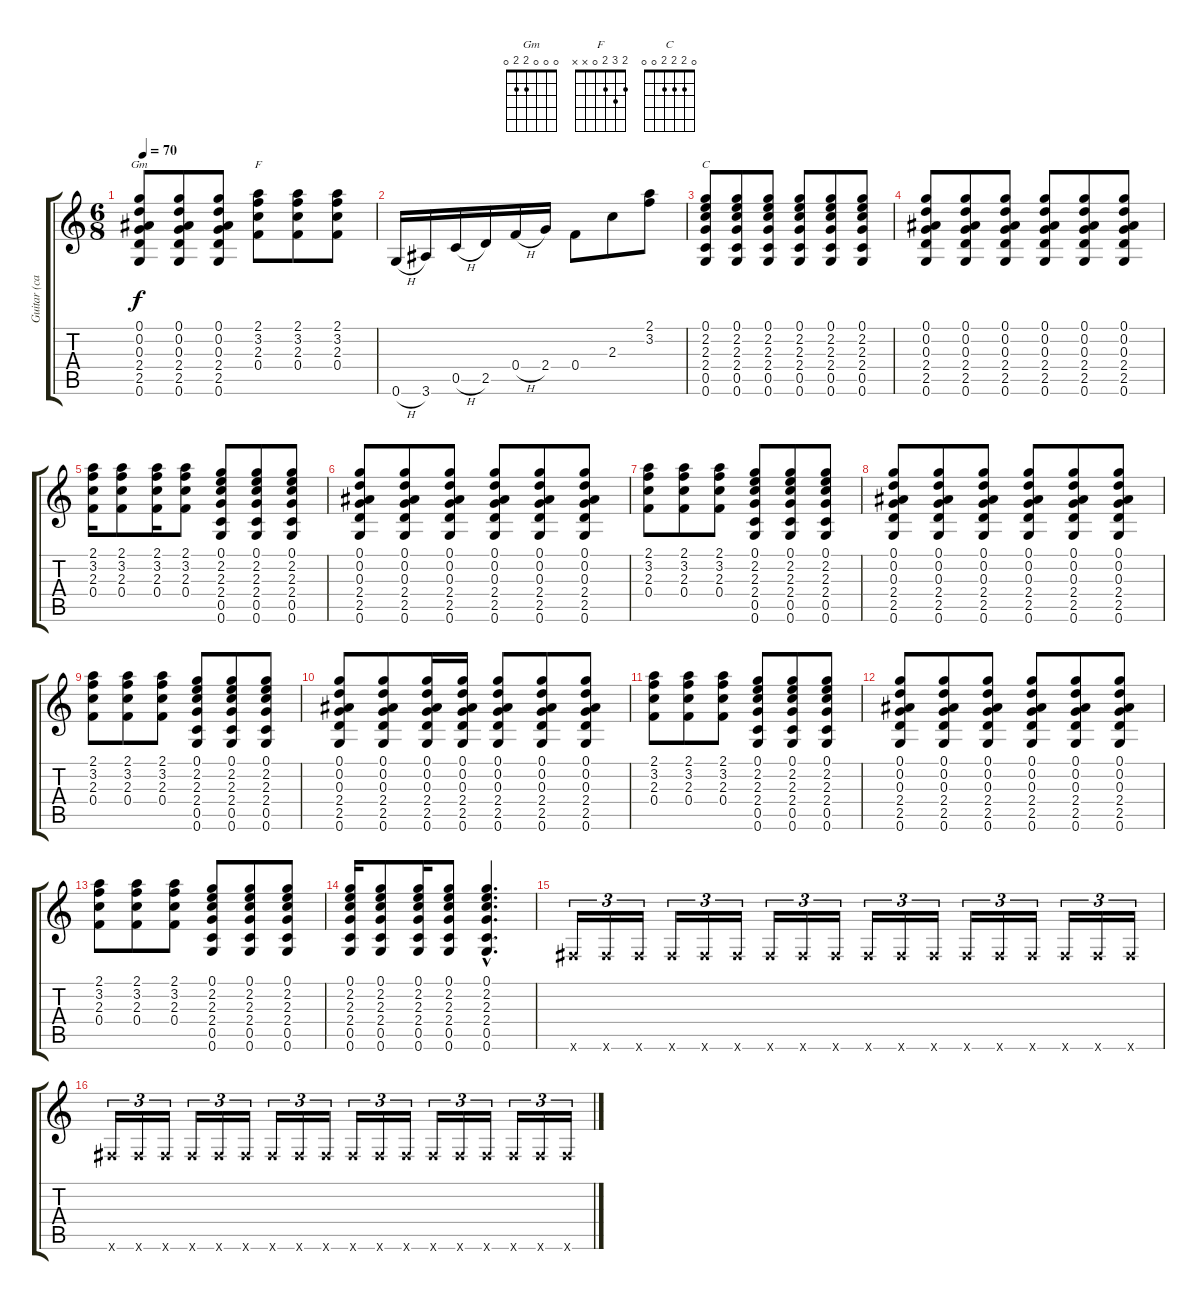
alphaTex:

\track ("Guitar (capo 3)" "Guitar (ca") {instrument acousticguitarsteel}
\staff {score tabs}
\tuning (G4 D4 Bb3 F3 C3 G2) {hide}
\chord ("Gm" 0 0 0 2 2 0)
\chord ("F" 2 3 2 0 x x)
\chord ("C" 0 2 2 2 0 0)
\ts (6 8)
\tempo 70
\clef g2
\ks c
(0.1 0.2 0.3 2.4 2.5 0.6).8{ch "Gm" dy f} (0.1 0.2 0.3 2.4 2.5 0.6).8 (0.1 0.2 0.3 2.4 2.5 0.6).8 (2.1 3.2 2.3 0.4).8{ch "F"} (2.1 3.2 2.3 0.4).8 (2.1 3.2 2.3 0.4).8 |
0.6{h}.16 3.6.16 0.5{h}.16 2.5.16 0.4{h}.16 2.4.16 0.4.8 2.3.8 (2.1 3.2).8 |
(0.1 2.2 2.3 2.4 0.5 0.6).8{ch "C"} (0.1 2.2 2.3 2.4 0.5 0.6).8 (0.1 2.2 2.3 2.4 0.5 0.6).8 (0.1 2.2 2.3 2.4 0.5 0.6).8 (0.1 2.2 2.3 2.4 0.5 0.6).8 (0.1 2.2 2.3 2.4 0.5 0.6).8 |
(0.1 0.2 0.3 2.4 2.5 0.6).8 (0.1 0.2 0.3 2.4 2.5 0.6).8 (0.1 0.2 0.3 2.4 2.5 0.6).8 (0.1 0.2 0.3 2.4 2.5 0.6).8 (0.1 0.2 0.3 2.4 2.5 0.6).8 (0.1 0.2 0.3 2.4 2.5 0.6).8 |
(2.1 3.2 2.3 0.4).16 (2.1 3.2 2.3 0.4).8 (2.1 3.2 2.3 0.4).16 (2.1 3.2 2.3 0.4).8 (0.1 2.2 2.3 2.4 0.5 0.6).8 (0.1 2.2 2.3 2.4 0.5 0.6).8 (0.1 2.2 2.3 2.4 0.5 0.6).8 |
(0.1 0.2 0.3 2.4 2.5 0.6).8 (0.1 0.2 0.3 2.4 2.5 0.6).8 (0.1 0.2 0.3 2.4 2.5 0.6).8 (0.1 0.2 0.3 2.4 2.5 0.6).8 (0.1 0.2 0.3 2.4 2.5 0.6).8 (0.1 0.2 0.3 2.4 2.5 0.6).8 |
(2.1 3.2 2.3 0.4).8 (2.1 3.2 2.3 0.4).8 (2.1 3.2 2.3 0.4).8 (0.1 2.2 2.3 2.4 0.5 0.6).8 (0.1 2.2 2.3 2.4 0.5 0.6).8 (0.1 2.2 2.3 2.4 0.5 0.6).8 |
(0.1 0.2 0.3 2.4 2.5 0.6).8 (0.1 0.2 0.3 2.4 2.5 0.6).8 (0.1 0.2 0.3 2.4 2.5 0.6).8 (0.1 0.2 0.3 2.4 2.5 0.6).8 (0.1 0.2 0.3 2.4 2.5 0.6).8 (0.1 0.2 0.3 2.4 2.5 0.6).8 |
(2.1 3.2 2.3 0.4).8 (2.1 3.2 2.3 0.4).8 (2.1 3.2 2.3 0.4).8 (0.1 2.2 2.3 2.4 0.5 0.6).8 (0.1 2.2 2.3 2.4 0.5 0.6).8 (0.1 2.2 2.3 2.4 0.5 0.6).8 |
(0.1 0.2 0.3 2.4 2.5 0.6).8 (0.1 0.2 0.3 2.4 2.5 0.6).8 (0.1 0.2 0.3 2.4 2.5 0.6).16 (0.1 0.2 0.3 2.4 2.5 0.6).16 (0.1 0.2 0.3 2.4 2.5 0.6).8 (0.1 0.2 0.3 2.4 2.5 0.6).8 (0.1 0.2 0.3 2.4 2.5 0.6).8 |
(2.1 3.2 2.3 0.4).8 (2.1 3.2 2.3 0.4).8 (2.1 3.2 2.3 0.4).8 (0.1 2.2 2.3 2.4 0.5 0.6).8 (0.1 2.2 2.3 2.4 0.5 0.6).8 (0.1 2.2 2.3 2.4 0.5 0.6).8 |
(0.1 0.2 0.3 2.4 2.5 0.6).8 (0.1 0.2 0.3 2.4 2.5 0.6).8 (0.1 0.2 0.3 2.4 2.5 0.6).8 (0.1 0.2 0.3 2.4 2.5 0.6).8 (0.1 0.2 0.3 2.4 2.5 0.6).8 (0.1 0.2 0.3 2.4 2.5 0.6).8 |
(2.1 3.2 2.3 0.4).8 (2.1 3.2 2.3 0.4).8 (2.1 3.2 2.3 0.4).8 (0.1 2.2 2.3 2.4 0.5 0.6).8 (0.1 2.2 2.3 2.4 0.5 0.6).8 (0.1 2.2 2.3 2.4 0.5 0.6).8 |
(0.1 2.2 2.3 2.4 0.5 0.6).16 (0.1 2.2 2.3 2.4 0.5 0.6).8 (0.1 2.2 2.3 2.4 0.5 0.6).16 (0.1 2.2 2.3 2.4 0.5 0.6).8 (0.1{hac} 2.2{hac} 2.3{hac} 2.4{hac} 0.5{hac} 0.6{hac}).4{d} |
-1.6{x}.16{tu (3 2)} -1.6{x}.16{tu (3 2)} -1.6{x}.16{tu (3 2)} -1.6{x}.16{tu (3 2)} -1.6{x}.16{tu (3 2)} -1.6{x}.16{tu (3 2)} -1.6{x}.16{tu (3 2)} -1.6{x}.16{tu (3 2)} -1.6{x}.16{tu (3 2)} -1.6{x}.16{tu (3 2)} -1.6{x}.16{tu (3 2)} -1.6{x}.16{tu (3 2)} -1.6{x}.16{tu (3 2)} -1.6{x}.16{tu (3 2)} -1.6{x}.16{tu (3 2)} -1.6{x}.16{tu (3 2)} -1.6{x}.16{tu (3 2)} -1.6{x}.16{tu (3 2)} |
-1.6{x}.16{tu (3 2)} -1.6{x}.16{tu (3 2)} -1.6{x}.16{tu (3 2)} -1.6{x}.16{tu (3 2)} -1.6{x}.16{tu (3 2)} -1.6{x}.16{tu (3 2)} -1.6{x}.16{tu (3 2)} -1.6{x}.16{tu (3 2)} -1.6{x}.16{tu (3 2)} -1.6{x}.16{tu (3 2)} -1.6{x}.16{tu (3 2)} -1.6{x}.16{tu (3 2)} -1.6{x}.16{tu (3 2)} -1.6{x}.16{tu (3 2)} -1.6{x}.16{tu (3 2)} -1.6{x}.16{tu (3 2)} -1.6{x}.16{tu (3 2)} -1.6{x}.16{tu (3 2)}
